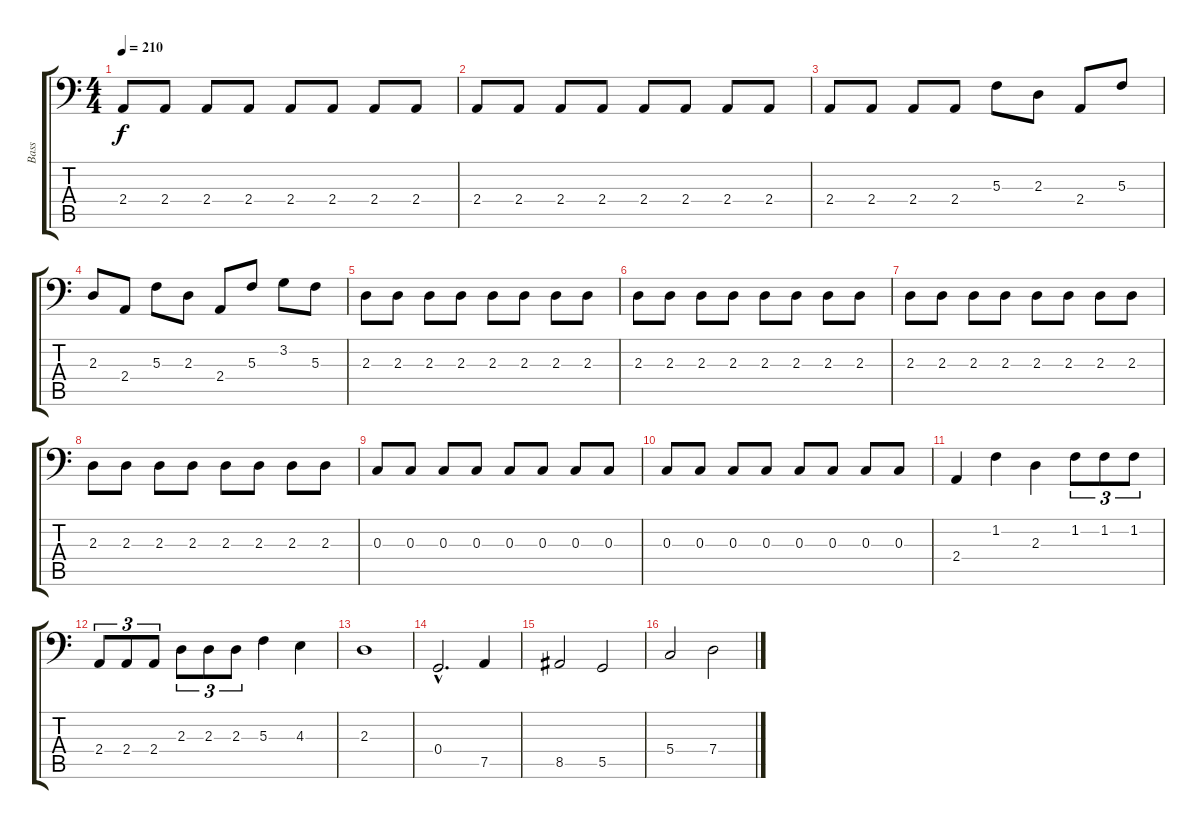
\track ("Bass" "Bass") {instrument electricbasspick}
\staff {score tabs}
\tuning (A2 E2 C2 G1 D1 A0) {hide}
\ts (4 4)
\tempo 210
\clef f4
\ks c
2.4.8{dy f} 2.4.8 2.4.8 2.4.8 2.4.8 2.4.8 2.4.8 2.4.8 |
2.4.8 2.4.8 2.4.8 2.4.8 2.4.8 2.4.8 2.4.8 2.4.8 |
2.4.8 2.4.8 2.4.8 2.4.8 5.3.8 2.3.8 2.4.8 5.3.8 |
2.3.8 2.4.8 5.3.8 2.3.8 2.4.8 5.3.8 3.2.8 5.3.8 |
2.3.8 2.3.8 2.3.8 2.3.8 2.3.8 2.3.8 2.3.8 2.3.8 |
2.3.8 2.3.8 2.3.8 2.3.8 2.3.8 2.3.8 2.3.8 2.3.8 |
2.3.8 2.3.8 2.3.8 2.3.8 2.3.8 2.3.8 2.3.8 2.3.8 |
2.3.8 2.3.8 2.3.8 2.3.8 2.3.8 2.3.8 2.3.8 2.3.8 |
0.3.8 0.3.8 0.3.8 0.3.8 0.3.8 0.3.8 0.3.8 0.3.8 |
0.3.8 0.3.8 0.3.8 0.3.8 0.3.8 0.3.8 0.3.8 0.3.8 |
2.4.4 1.2.4 2.3.4 1.2.8{tu (3 2)} 1.2.8{tu (3 2)} 1.2.8{tu (3 2)} |
2.4.8{tu (3 2)} 2.4.8{tu (3 2)} 2.4.8{tu (3 2)} 2.3.8{tu (3 2)} 2.3.8{tu (3 2)} 2.3.8{tu (3 2)} 5.3.4 4.3.4 |
2.3.1 |
0.4{hac}.2{d} 7.5.4 |
8.5.2 5.5.2 |
5.4.2 7.4.2
